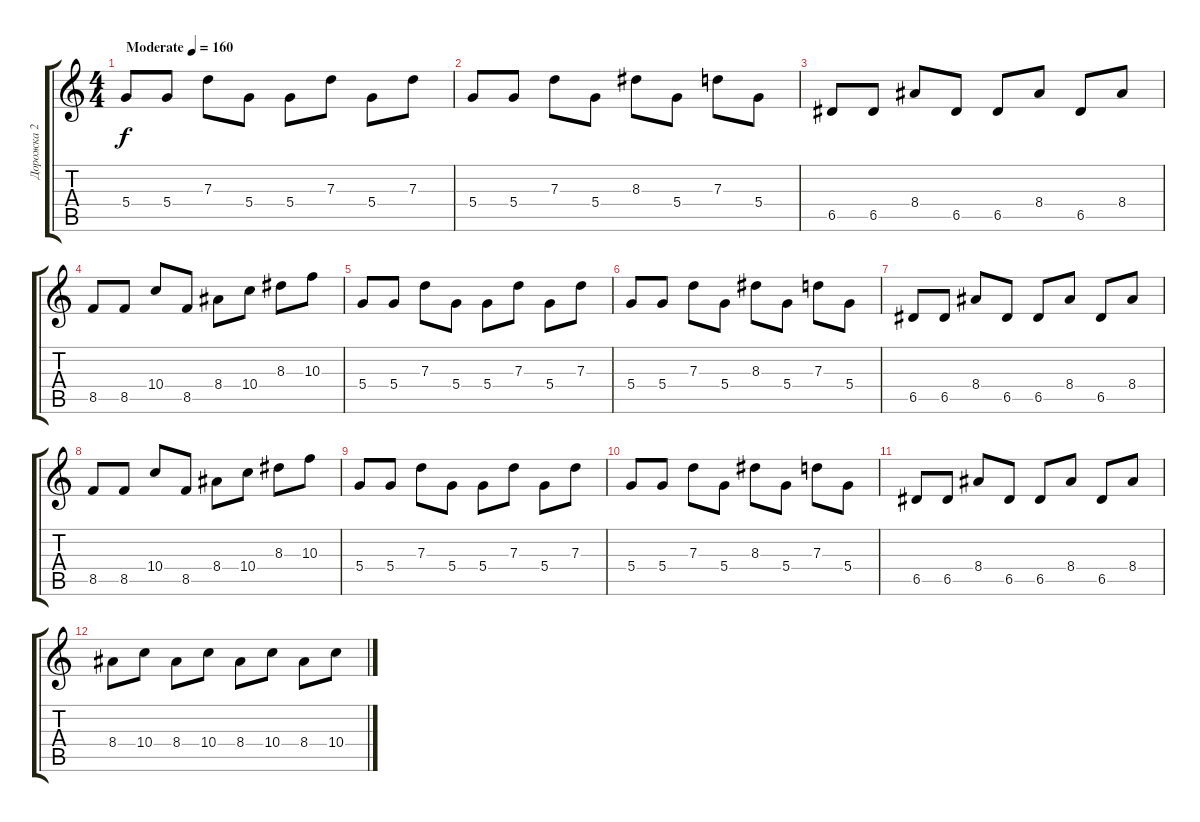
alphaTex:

\track ("Дорожка 2" "Дорожка 2") {instrument electricguitarmuted}
\staff {score tabs}
\tuning (E4 B3 G3 D3 A2 D2) {hide}
\ts (4 4)
\tempo (160 "Moderate")
\clef g2
\ks c
5.4.8{dy f instrument electricguitarmuted} 5.4.8 7.3.8 5.4.8 5.4.8 7.3.8 5.4.8 7.3.8 |
5.4.8 5.4.8 7.3.8 5.4.8 8.3.8 5.4.8 7.3.8 5.4.8 |
6.5.8 6.5.8 8.4.8 6.5.8 6.5.8 8.4.8 6.5.8 8.4.8 |
8.5.8 8.5.8 10.4.8 8.5.8 8.4.8 10.4.8 8.3.8 10.3.8 |
5.4.8 5.4.8 7.3.8 5.4.8 5.4.8 7.3.8 5.4.8 7.3.8 |
5.4.8 5.4.8 7.3.8 5.4.8 8.3.8 5.4.8 7.3.8 5.4.8 |
6.5.8 6.5.8 8.4.8 6.5.8 6.5.8 8.4.8 6.5.8 8.4.8 |
8.5.8 8.5.8 10.4.8 8.5.8 8.4.8 10.4.8 8.3.8 10.3.8 |
5.4.8 5.4.8 7.3.8 5.4.8 5.4.8 7.3.8 5.4.8 7.3.8 |
5.4.8 5.4.8 7.3.8 5.4.8 8.3.8 5.4.8 7.3.8 5.4.8 |
6.5.8 6.5.8 8.4.8 6.5.8 6.5.8 8.4.8 6.5.8 8.4.8 |
8.4.8{volume 2} 10.4.8 8.4.8 10.4.8 8.4.8 10.4.8 8.4.8 10.4.8
